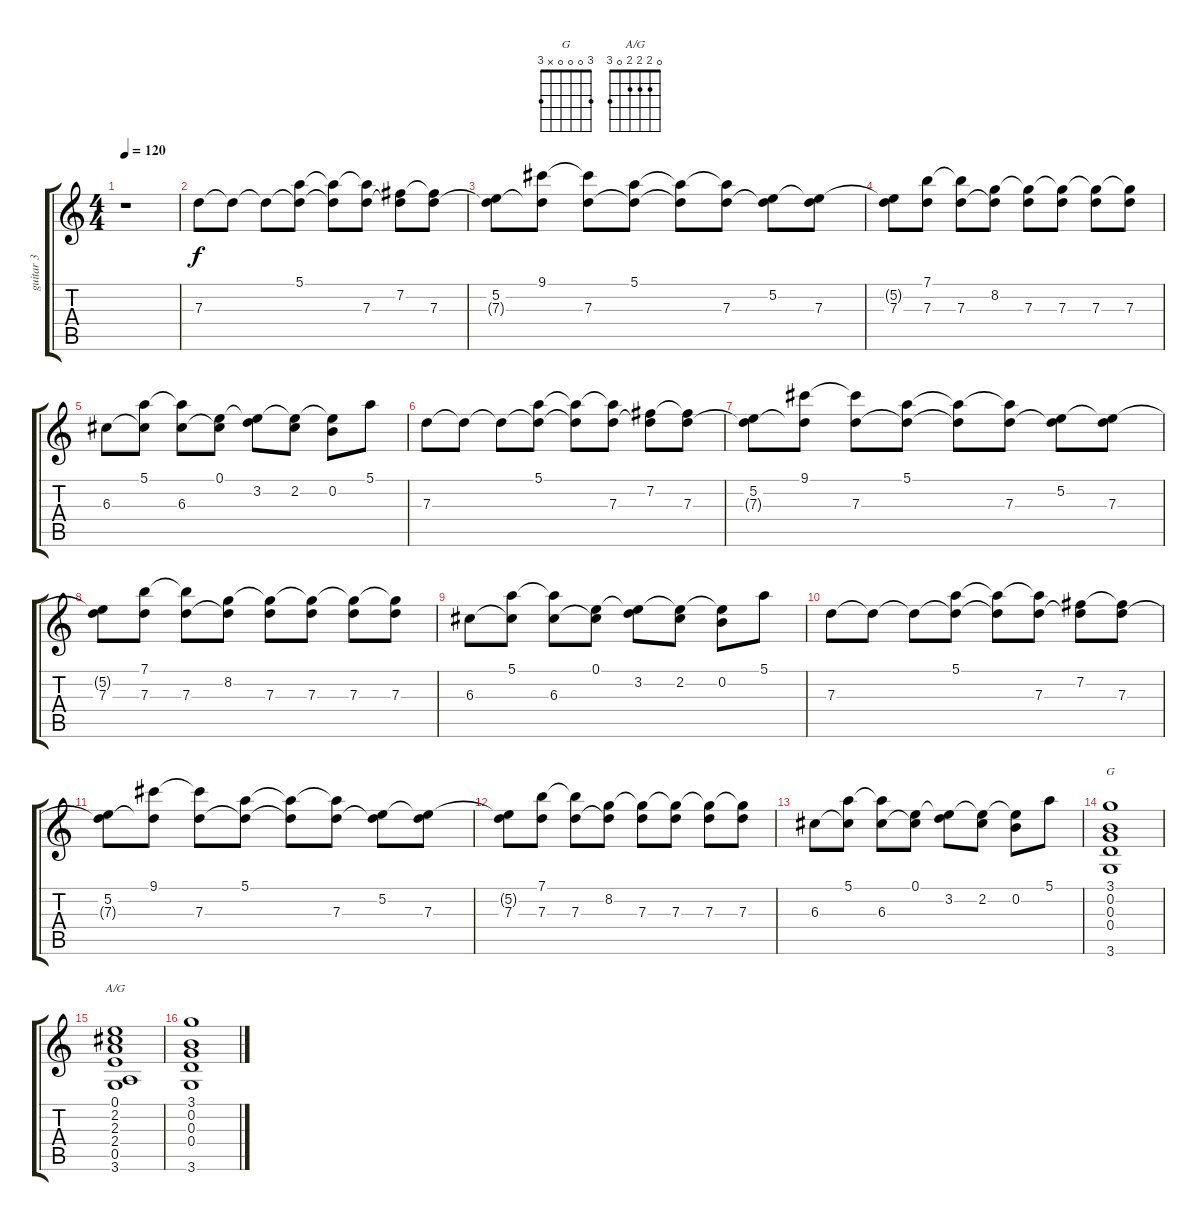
\track ("guitar 3" "guitar 3") {instrument electricguitarclean}
\staff {score tabs}
\tuning (E4 B3 G3 D3 A2 E2) {hide}
\chord ("G" 3 0 0 0 x 3)
\chord ("A/G" 0 2 2 2 0 3)
\ts (4 4)
\tempo 120
\clef g2
\ks c
r.1{dy f} |
7.3.8 7.3{t}.8 7.3{t}.8 (5.1 7.3{t}).8 (5.1{t} 7.3{t}).8 (5.1{t} 7.3).8 (7.2 7.3{t}).8 (7.2{t} 7.3).8 |
(5.2 7.3{t}).8 (9.1 7.3{t}).8 (9.1{t} 7.3).8 (5.1 7.3{t}).8 (5.1{t} 7.3{t}).8 (5.1{t} 7.3).8 (5.2 7.3{t}).8 (5.2{t} 7.3).8 |
(5.2{t} 7.3).8 (7.1 7.3).8 (7.1{t} 7.3).8 (8.2 7.3{t}).8 (8.2{t} 7.3).8 (8.2{t} 7.3).8 (8.2{t} 7.3).8 (8.2{t} 7.3).8 |
6.3.8 (5.1 6.3{t}).8 (5.1{t} 6.3).8 (0.1 6.3{t}).8 (0.1{t} 3.2).8 (0.1{t} 2.2).8 (0.1{t} 0.2).8 5.1.8 |
7.3.8 7.3{t}.8 7.3{t}.8 (5.1 7.3{t}).8 (5.1{t} 7.3{t}).8 (5.1{t} 7.3).8 (7.2 7.3{t}).8 (7.2{t} 7.3).8 |
(5.2 7.3{t}).8 (9.1 7.3{t}).8 (9.1{t} 7.3).8 (5.1 7.3{t}).8 (5.1{t} 7.3{t}).8 (5.1{t} 7.3).8 (5.2 7.3{t}).8 (5.2{t} 7.3).8 |
(5.2{t} 7.3).8 (7.1 7.3).8 (7.1{t} 7.3).8 (8.2 7.3{t}).8 (8.2{t} 7.3).8 (8.2{t} 7.3).8 (8.2{t} 7.3).8 (8.2{t} 7.3).8 |
6.3.8 (5.1 6.3{t}).8 (5.1{t} 6.3).8 (0.1 6.3{t}).8 (0.1{t} 3.2).8 (0.1{t} 2.2).8 (0.1{t} 0.2).8 5.1.8 |
7.3.8 7.3{t}.8 7.3{t}.8 (5.1 7.3{t}).8 (5.1{t} 7.3{t}).8 (5.1{t} 7.3).8 (7.2 7.3{t}).8 (7.2{t} 7.3).8 |
(5.2 7.3{t}).8 (9.1 7.3{t}).8 (9.1{t} 7.3).8 (5.1 7.3{t}).8 (5.1{t} 7.3{t}).8 (5.1{t} 7.3).8 (5.2 7.3{t}).8 (5.2{t} 7.3).8 |
(5.2{t} 7.3).8 (7.1 7.3).8 (7.1{t} 7.3).8 (8.2 7.3{t}).8 (8.2{t} 7.3).8 (8.2{t} 7.3).8 (8.2{t} 7.3).8 (8.2{t} 7.3).8 |
6.3.8 (5.1 6.3{t}).8 (5.1{t} 6.3).8 (0.1 6.3{t}).8 (0.1{t} 3.2).8 (0.1{t} 2.2).8 (0.1{t} 0.2).8 5.1.8 |
(3.1 0.2 0.3 0.4 3.6).1{ch "G"} |
(0.1 2.2 2.3 2.4 0.5 3.6).1{ch "A/G"} |
(3.1 0.2 0.3 0.4 3.6).1
